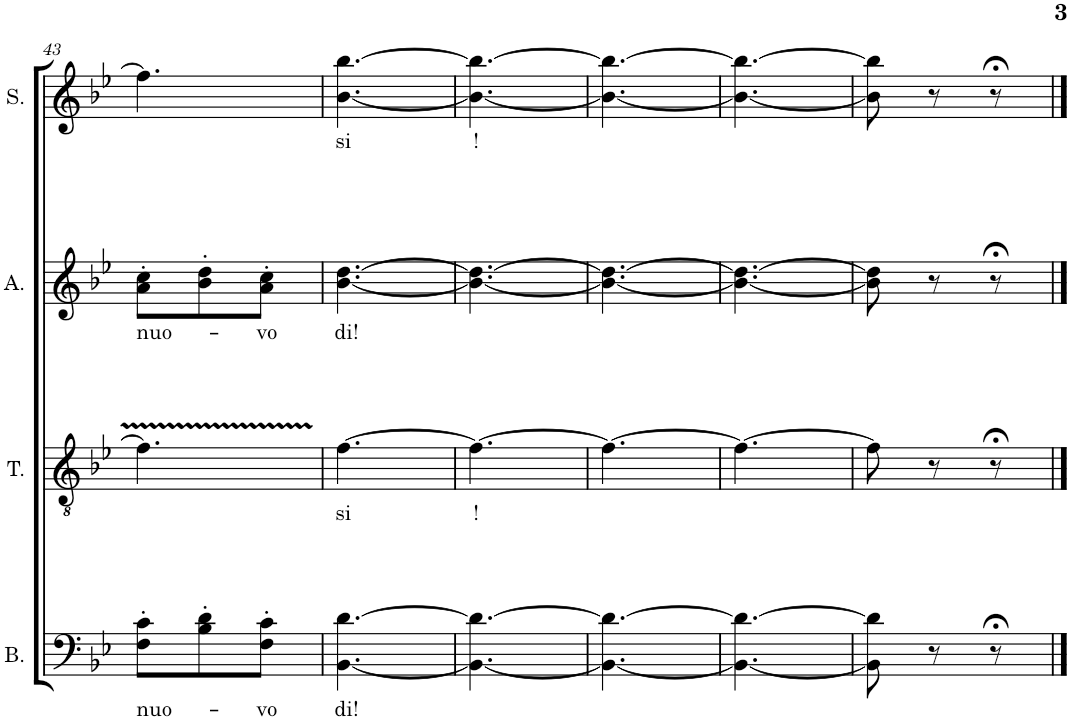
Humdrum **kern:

**kern	**text	**kern	**text	**kern	**text	**kern	**text
*part4	*part4	*part3	*part3	*part2	*part2	*part1	*part1
*staff4	*staff4	*staff3	*staff3	*staff2	*staff2	*staff1	*staff1
*I"Bass	*	*I"Tenor	*	*I"Alto	*	*I"Soprano	*
*I'B.	*	*I'T.	*	*I'A.	*	*I'S.	*
!!LO:PB:g=z
*clefF4	*	*clefGv2	*	*clefG2	*	*clefG2	*
*k[b-e-]	*	*k[b-e-]	*	*k[b-e-]	*	*k[b-e-]	*
*M3/8	*	*M3/8	*	*M3/8	*	*M3/8	*
=43	=43	=43	=43	=43	=43	=43	=43
!	!LO:LY:b	!	!	!	!LO:LY:b	!	!
8F\' 8c\'L	nuo-	4.f\]	.	8a\' 8cc\'L	nuo-	4.ff\]	.
8B-\' 8d\'	.	.	.	8b-\' 8dd\'	.	.	.
!	!LO:LY:b	!	!	!	!LO:LY:b	!	!
8F\' 8c\'J	-vo	.	.	8a\' 8cc\'J	-vo	.	.
=44	=44	=44	=44	=44	=44	=44	=44
!	!LO:LY:b	!	!LO:LY:b	!	!LO:LY:b	!	!LO:LY:b
[4.BB-\ [4.d\	di!	[4.f\	si	[4.b-\ [4.dd\	di!	[4.b-\ [4.bb-\	si
=45	=45	=45	=45	=45	=45	=45	=45
!	!	!	!LO:LY:b	!	!	!	!LO:LY:b
4.BB-\_ 4.d\_	.	4.f\_	\!	4.b-\_ 4.dd\_	.	4.b-\_ 4.bb-\_	\!
=46	=46	=46	=46	=46	=46	=46	=46
4.BB-\_ 4.d\_	.	4.f\_	.	4.b-\_ 4.dd\_	.	4.b-\_ 4.bb-\_	.
=47	=47	=47	=47	=47	=47	=47	=47
4.BB-\_ 4.d\_	.	4.f\_	.	4.b-\_ 4.dd\_	.	4.b-\_ 4.bb-\_	.
=48	=48	=48	=48	=48	=48	=48	=48
8BB-\] 8d\]	.	8f\]	.	8b-\] 8dd\]	.	8b-\] 8bb-\]	.
8r	.	8r	.	8r	.	8r	.
8r;<	.	8r;<	.	8r;<	.	8r;<	.
==	==	==	==	==	==	==	==
*-	*-	*-	*-	*-	*-	*-	*-
